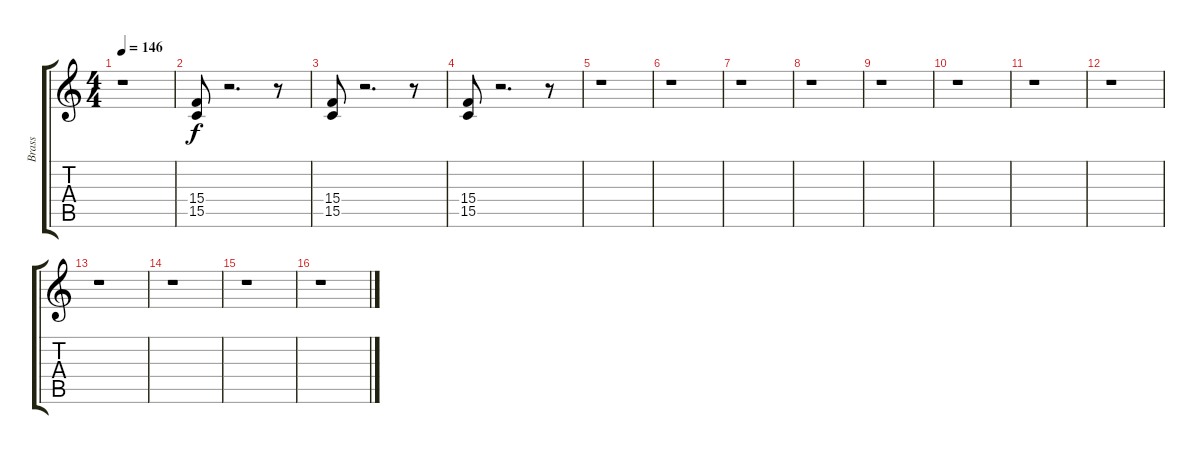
\track ("Brass" "Brass") {instrument brasssection}
\staff {score tabs}
\tuning (E4 B3 G3 D3 A2 E2) {hide}
\ts (4 4)
\tempo 146
\clef g2
\ks c
r.1{dy f} |
(15.4 15.5).8 r.2{d} r.8 |
(15.4 15.5).8 r.2{d} r.8 |
(15.4 15.5).8 r.2{d} r.8 |
r.1 |
r.1 |
r.1 |
r.1 |
r.1 |
r.1 |
r.1 |
r.1 |
r.1 |
r.1 |
r.1 |
r.1
